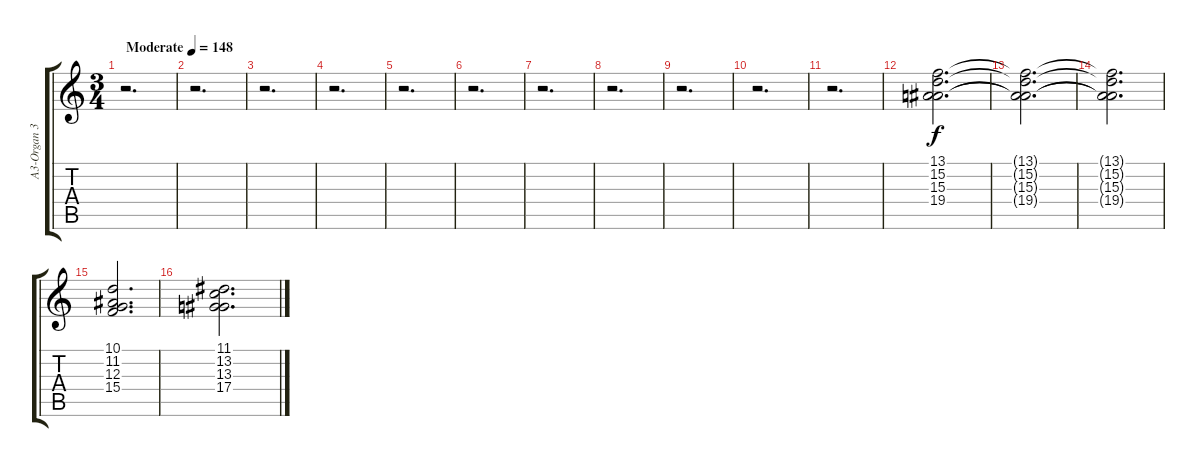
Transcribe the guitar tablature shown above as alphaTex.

\track ("A3-Organ 3     " "A3-Organ 3") {instrument rockorgan}
\staff {score tabs}
\tuning (E4 B3 G3 D3 A2 E2) {hide}
\ts (3 4)
\tempo (148 "Moderate")
\clef g2
\ks c
r.2{d dy f instrument rockorgan} |
r.2{d} |
r.2{d} |
r.2{d} |
r.2{d} |
r.2{d} |
r.2{d} |
r.2{d} |
r.2{d} |
r.2{d} |
r.2{d} |
(13.1 15.2 15.3 19.4).2{d} |
(13.1{t} 15.2{t} 15.3{t} 19.4{t}).2{d} |
(13.1{t} 15.2{t} 15.3{t} 19.4{t}).2{d} |
(10.1 11.2 12.3 15.4).2{d} |
(11.1 13.2 13.3 17.4).2{d}
